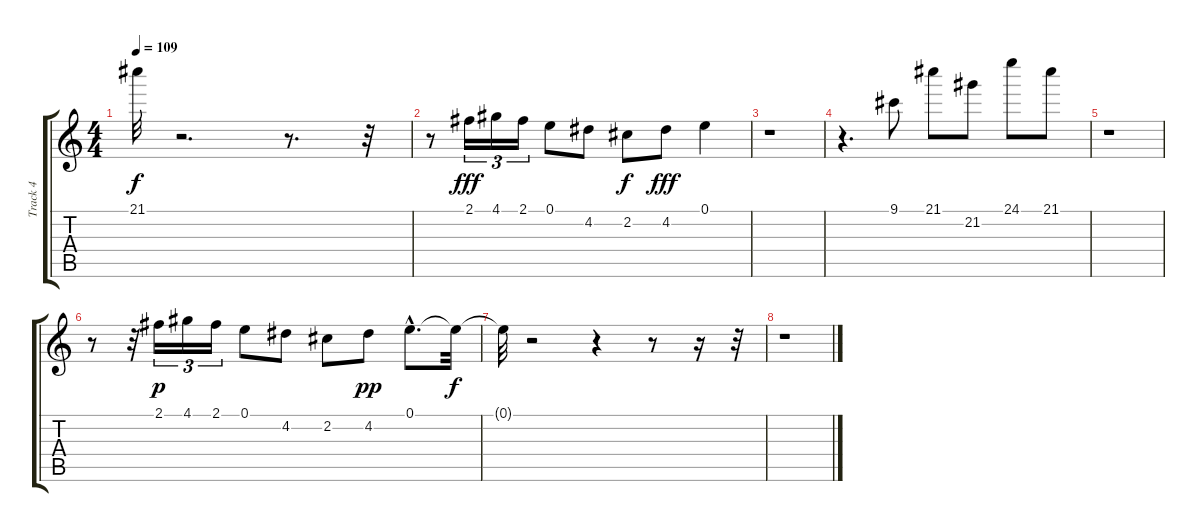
\track ("Track 4" "Track 4") {instrument acousticguitarnylon}
\staff {score tabs}
\tuning (E4 B3 G3 D3 A2 E2) {hide}
\ts (4 4)
\tempo 109
\clef g2
\ks c
21.1{t}.32{dy f} r.2{d} r.8{d} r.32 |
r.8 2.1.16{tu (3 2) dy fff} 4.1.16{tu (3 2)} 2.1.16{tu (3 2)} 0.1.8 4.2.8 2.2.8{dy f} 4.2.8{dy fff} 0.1.4 |
r.1 |
r.4{d} 9.1.8 21.1.8 21.2.8 24.1.8 21.1.8 |
r.1 |
r.8 r.32 2.1.16{tu (3 2) dy p} 4.1.16{tu (3 2)} 2.1.16{tu (3 2)} 0.1.8 4.2.8 2.2.8 4.2.8{dy pp} 0.1{hac}.8{d} 0.1{t}.32{dy f} |
0.1{t}.32 r.2 r.4 r.8 r.16 r.32 |
r.1
